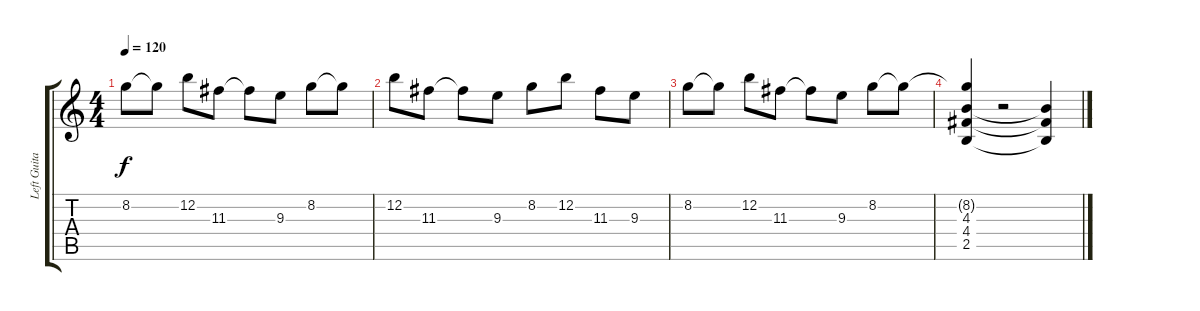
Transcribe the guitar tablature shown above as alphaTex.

\track ("Left Guitar" "Left Guita") {instrument electricguitarjazz}
\staff {score tabs}
\tuning (E4 B3 G3 D3 A2 E2) {hide}
\ts (4 4)
\tempo 120
\clef g2
\ks c
8.2.8{dy f} 8.2{t}.8 12.2.8 11.3.8 11.3{t}.8 9.3.8 8.2.8 8.2{t}.8 |
12.2.8 11.3.8 11.3{t}.8 9.3.8 8.2.8 12.2.8 11.3.8 9.3.8 |
8.2.8 8.2{t}.8 12.2.8 11.3.8 11.3{t}.8 9.3.8 8.2.8 8.2{t}.8 |
(8.2{t} 4.3 4.4 2.5).4 r.2 (4.3{t} 4.4{t} 2.5{t}).4
